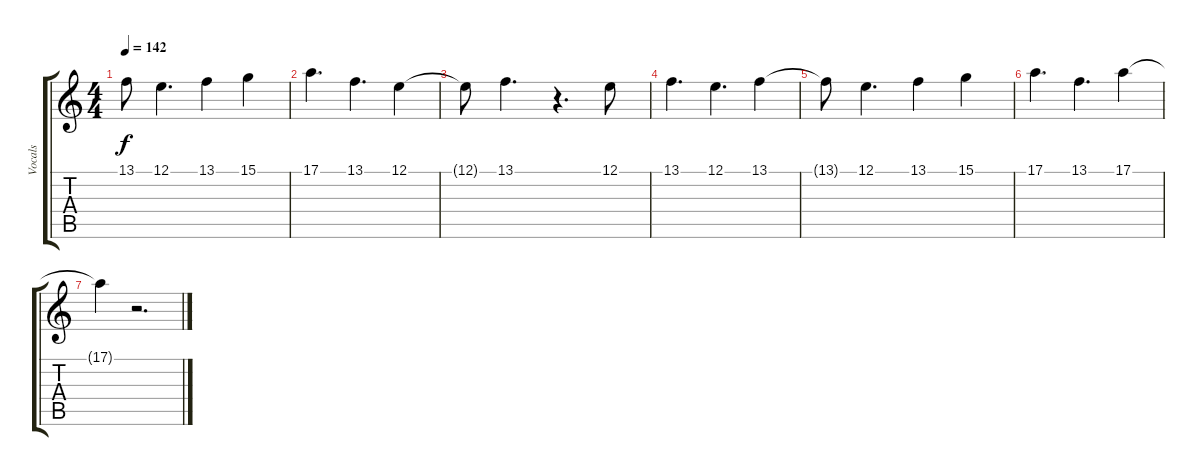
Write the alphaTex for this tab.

\track ("Vocals" "Vocals") {instrument lead1square}
\staff {score tabs}
\tuning (E4 B3 G3 D3 A2 E2) {hide}
\ts (4 4)
\tempo 142
\clef g2
\ks c
13.1{t}.8{dy f} 12.1.4{d} 13.1.4 15.1.4 |
17.1.4{d} 13.1.4{d} 12.1.4 |
12.1{t}.8 13.1.4{d} r.4{d} 12.1.8 |
13.1.4{d} 12.1.4{d} 13.1.4 |
13.1{t}.8 12.1.4{d} 13.1.4 15.1.4 |
17.1.4{d} 13.1.4{d} 17.1.4 |
17.1{t}.4 r.2{d}
